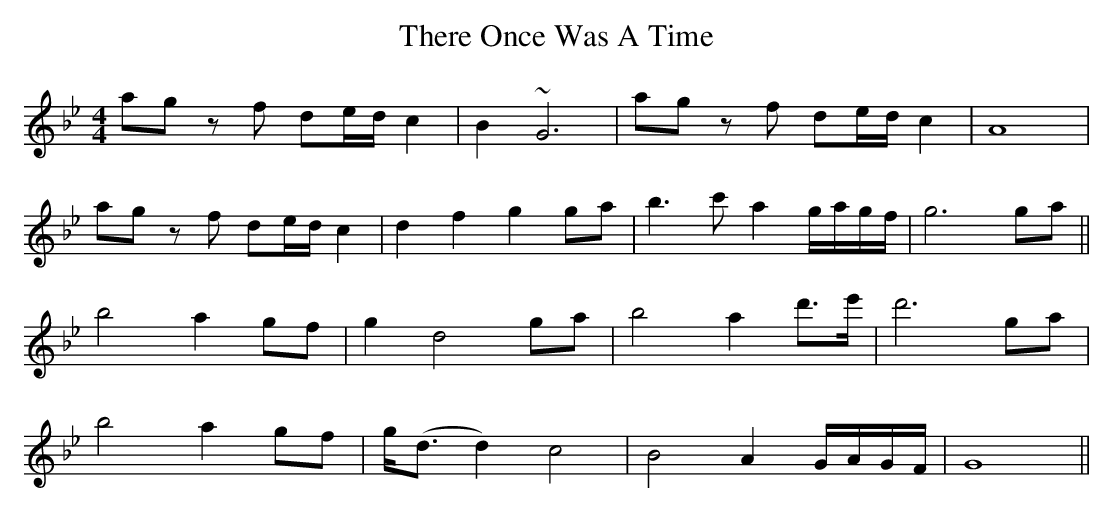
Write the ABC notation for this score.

X:1
T: There Once Was A Time
M: 4/4
L: 1/8
K: Gmin
ag z f de/d/ c2 |B2 ~G6 |ag z f de/d/ c2 |A8|
ag z f de/d/ c2|d2 f2 g2 ga|b3 c' a2 g/a/g/f/|g6 ga||
b4 a2 gf |g2 d4 ga|b4a2 d'>e' |d'6 ga|
b4 a2 gf |g<(d d2)c4|B4A2G/A/G/F/|G8||
